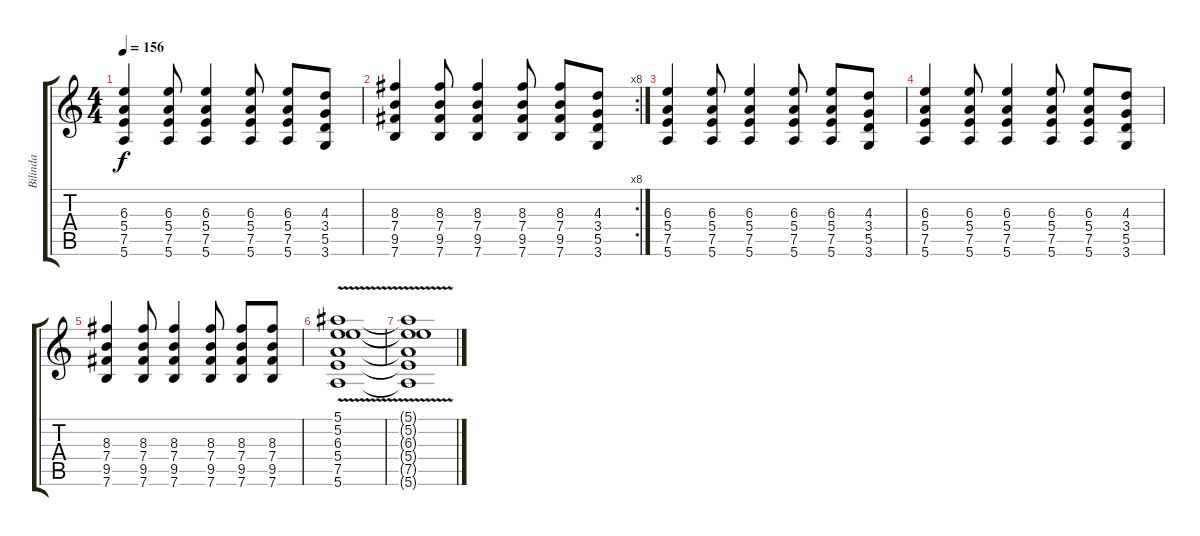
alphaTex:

\track ("Bilinda" "Bilinda") {instrument distortionguitar}
\staff {score tabs}
\tuning (F4 B3 Bb3 E3 A2 E2) {hide}
\ts (4 4)
\tempo 156
\clef g2
\ks c
(6.3 5.4 7.5 5.6).4{dy f} (6.3 5.4 7.5 5.6).8 (6.3 5.4 7.5 5.6).4 (6.3 5.4 7.5 5.6).8 (6.3 5.4 7.5 5.6).8 (4.3 3.4 5.5 3.6).8 |
\rc 8
(8.3 7.4 9.5 7.6).4 (8.3 7.4 9.5 7.6).8 (8.3 7.4 9.5 7.6).4 (8.3 7.4 9.5 7.6).8 (8.3 7.4 9.5 7.6).8 (4.3 3.4 5.5 3.6).8 |
(6.3 5.4 7.5 5.6).4 (6.3 5.4 7.5 5.6).8 (6.3 5.4 7.5 5.6).4 (6.3 5.4 7.5 5.6).8 (6.3 5.4 7.5 5.6).8 (4.3 3.4 5.5 3.6).8 |
(6.3 5.4 7.5 5.6).4 (6.3 5.4 7.5 5.6).8 (6.3 5.4 7.5 5.6).4 (6.3 5.4 7.5 5.6).8 (6.3 5.4 7.5 5.6).8 (4.3 3.4 5.5 3.6).8 |
(8.3 7.4 9.5 7.6).4 (8.3 7.4 9.5 7.6).8 (8.3 7.4 9.5 7.6).4 (8.3 7.4 9.5 7.6).8 (8.3 7.4 9.5 7.6).8 (8.3 7.4 9.5 7.6).8 |
(5.1{v} 5.2 6.3 5.4 7.5 5.6).1 |
(5.1{t} 5.2{t} 6.3{t} 5.4{t} 7.5{t} 5.6{t}).1
